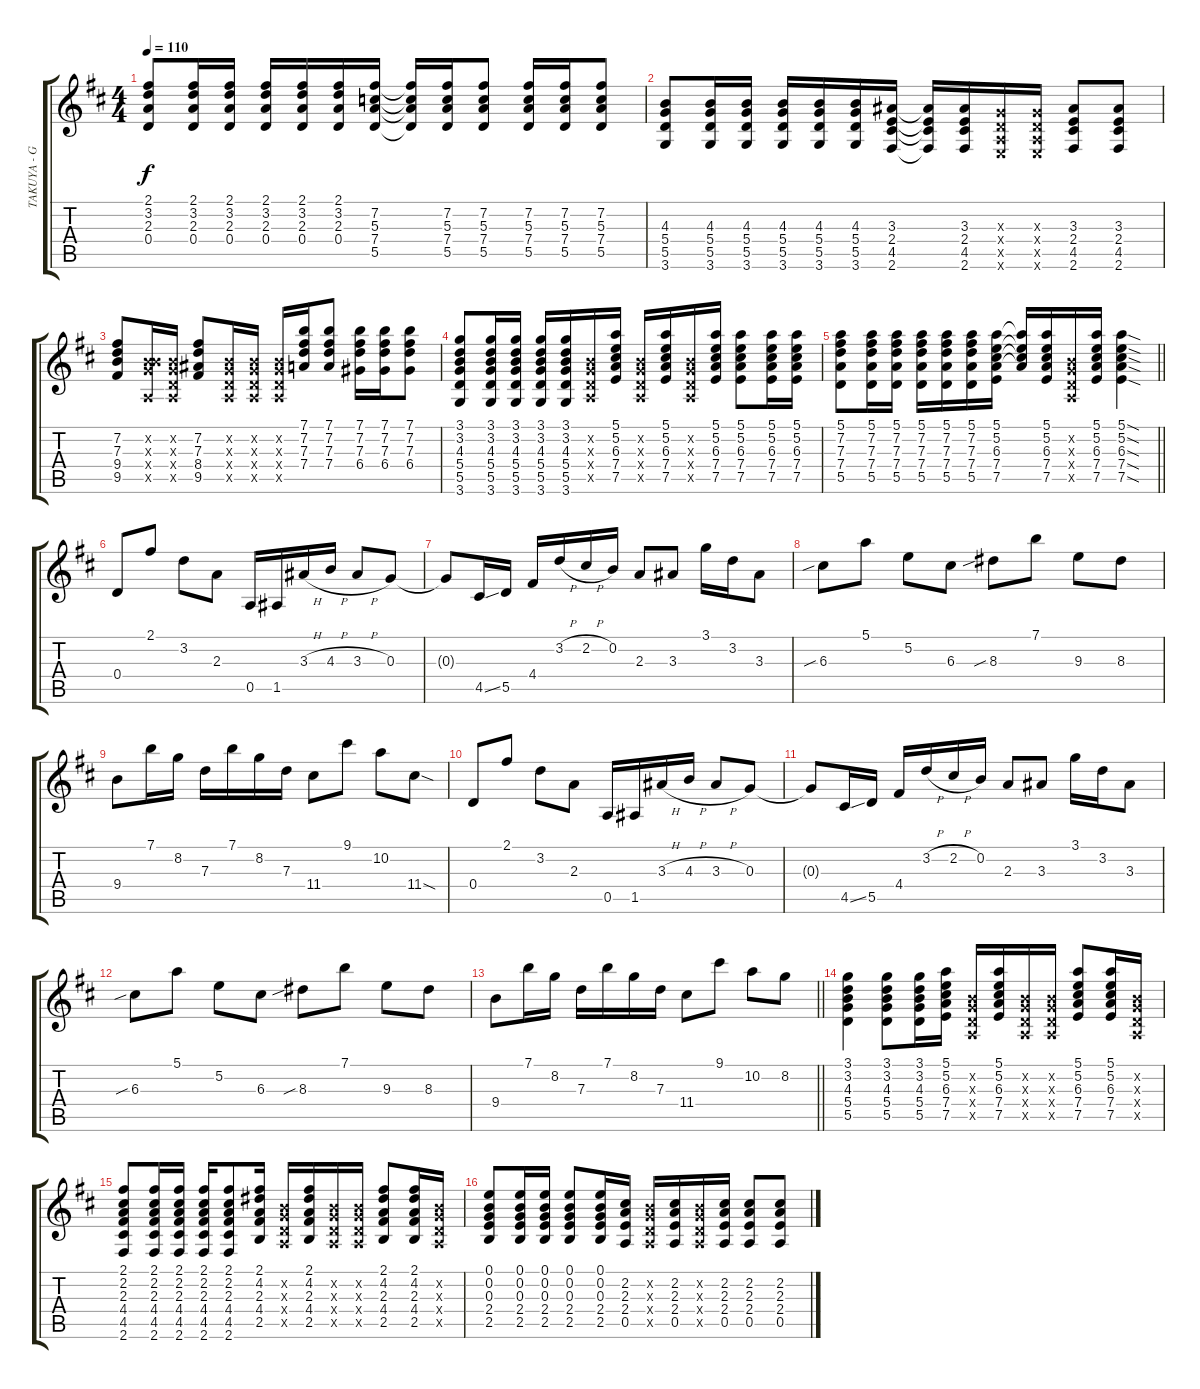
\track ("TAKUYA - Guitar 2" "TAKUYA - G") {instrument overdrivenguitar}
\staff {score tabs}
\tuning (E4 B3 G3 D3 A2 E2) {hide}
\ts (4 4)
\tempo 110
\clef g2
\ks d
(2.1 3.2 2.3 0.4).8{dy f} (2.1 3.2 2.3 0.4).16 (2.1 3.2 2.3 0.4).16 (2.1 3.2 2.3 0.4).16 (2.1 3.2 2.3 0.4).16 (2.1 3.2 2.3 0.4).16 (7.2 5.3 7.4 5.5).16 (7.2{t} 5.3{t} 7.4{t} 5.5{t}).16 (7.2 5.3 7.4 5.5).16 (7.2 5.3 7.4 5.5).8 (7.2 5.3 7.4 5.5).16 (7.2 5.3 7.4 5.5).16 (7.2 5.3 7.4 5.5).8 |
(4.3 5.4 5.5 3.6).8 (4.3 5.4 5.5 3.6).16 (4.3 5.4 5.5 3.6).16 (4.3 5.4 5.5 3.6).16 (4.3 5.4 5.5 3.6).16 (4.3 5.4 5.5 3.6).16 (3.3 2.4 4.5 2.6).16 (3.3{t} 2.4{t} 4.5{t} 2.6{t}).16 (3.3 2.4 4.5 2.6).16 (0.3{x} 0.4{x} 0.5{x} 0.6{x}).16 (0.3{x} 0.4{x} 0.5{x} 0.6{x}).16 (3.3 2.4 4.5 2.6).8 (3.3 2.4 4.5 2.6).8 |
(7.2 7.3 9.4 9.5).8 (0.2{x} 0.3{x} 9.4{x} 0.5{x}).16 (0.2{x} 0.3{x} 0.4{x} 0.5{x}).16 (7.2 7.3 8.4 9.5).8 (0.2{x} 0.3{x} 0.4{x} 0.5{x}).16 (0.2{x} 0.3{x} 0.4{x} 0.5{x}).16 (0.2{x} 0.3{x} 0.4{x} 0.5{x}).16 (7.1 7.2 7.3 7.4).16 (7.1 7.2 7.3 7.4).8 (7.1 7.2 7.3 6.4).16 (7.1 7.2 7.3 6.4).16 (7.1 7.2 7.3 6.4).8 |
(3.1 3.2 4.3 5.4 5.5 3.6).8 (3.1 3.2 4.3 5.4 5.5 3.6).16 (3.1 3.2 4.3 5.4 5.5 3.6).16 (3.1 3.2 4.3 5.4 5.5 3.6).16 (3.1 3.2 4.3 5.4 5.5 3.6).16 (0.2{x} 0.3{x} 0.4{x} 0.5{x}).16 (5.1 5.2 6.3 7.4 7.5).16 (0.2{x} 0.3{x} 0.4{x} 0.5{x}).16 (5.1 5.2 6.3 7.4 7.5).16 (0.2{x} 0.3{x} 0.4{x} 0.5{x}).16 (5.1 5.2 6.3 7.4 7.5).16 (5.1 5.2 6.3 7.4 7.5).8 (5.1 5.2 6.3 7.4 7.5).16 (5.1 5.2 6.3 7.4 7.5).16 |
\barLineRight lightlight
(5.1 7.2 7.3 7.4 5.5).8 (5.1 7.2 7.3 7.4 5.5).16 (5.1 7.2 7.3 7.4 5.5).16 (5.1 7.2 7.3 7.4 5.5).16 (5.1 7.2 7.3 7.4 5.5).16 (5.1 7.2 7.3 7.4 5.5).16 (5.1 5.2 6.3 7.4 7.5).16 (5.1{t} 5.2{t} 6.3{t} 7.4{t}).16 (5.1 5.2 6.3 7.4 7.5).16 (0.2{x} 0.3{x} 0.4{x} 0.5{x}).16 (5.1 5.2 6.3 7.4 7.5).16 (5.1{sod} 5.2{sod} 6.3{sod} 7.4{sod} 7.5{sod}).4 |
0.4.8 2.1.8 3.2.8 2.3.8 0.5.16 1.5.16 3.3{h}.16 4.3{h}.16 3.3{h}.8 0.3.8 |
0.3{t}.8 4.5{ss}.16 5.5.16 4.4.16 3.2{h}.16 2.2{h}.16 0.2.16 2.3.8 3.3.8 3.1.16 3.2.16 3.3.8 |
6.3{sib}.8 5.1.8 5.2.8 6.3.8 8.3{sib}.8 7.1.8 9.3.8 8.3.8 |
9.4.8 7.1.16 8.2.16 7.3.16 7.1.16 8.2.16 7.3.16 11.4.8 9.1.8 10.2.8 11.4{sod}.8 |
0.4.8 2.1.8 3.2.8 2.3.8 0.5.16 1.5.16 3.3{h}.16 4.3{h}.16 3.3{h}.8 0.3.8 |
0.3{t}.8 4.5{ss}.16 5.5.16 4.4.16 3.2{h}.16 2.2{h}.16 0.2.16 2.3.8 3.3.8 3.1.16 3.2.16 3.3.8 |
6.3{sib}.8 5.1.8 5.2.8 6.3.8 8.3{sib}.8 7.1.8 9.3.8 8.3.8 |
\barLineRight lightlight
9.4.8 7.1.16 8.2.16 7.3.16 7.1.16 8.2.16 7.3.16 11.4.8 9.1.8 10.2.8 8.2.8 |
(3.1 3.2 4.3 5.4 5.5).4 (3.1 3.2 4.3 5.4 5.5).8 (3.1 3.2 4.3 5.4 5.5).16 (5.1 5.2 6.3 7.4 7.5).16 (0.2{x} 0.3{x} 0.4{x} 0.5{x}).16 (5.1 5.2 6.3 7.4 7.5).16 (0.2{x} 0.3{x} 0.4{x} 0.5{x}).16 (0.2{x} 0.3{x} 0.4{x} 0.5{x}).16 (5.1 5.2 6.3 7.4 7.5).8 (5.1 5.2 6.3 7.4 7.5).16 (0.2{x} 0.3{x} 0.4{x} 0.5{x}).16 |
(2.1 2.2 2.3 4.4 4.5 2.6).8 (2.1 2.2 2.3 4.4 4.5 2.6).16 (2.1 2.2 2.3 4.4 4.5 2.6).16 (2.1 2.2 2.3 4.4 4.5 2.6).16 (2.1 2.2 2.3 4.4 4.5 2.6).8 (2.1 4.2 2.3 4.4 2.5).16 (0.2{x} 0.3{x} 0.4{x} 0.5{x}).16 (2.1 4.2 2.3 4.4 2.5).16 (0.2{x} 0.3{x} 0.4{x} 0.5{x}).16 (0.2{x} 0.3{x} 0.4{x} 0.5{x}).16 (2.1 4.2 2.3 4.4 2.5).8 (2.1 4.2 2.3 4.4 2.5).16 (0.2{x} 0.3{x} 0.4{x} 0.5{x}).16 |
(0.1 0.2 0.3 2.4 2.5).8 (0.1 0.2 0.3 2.4 2.5).16 (0.1 0.2 0.3 2.4 2.5).16 (0.1 0.2 0.3 2.4 2.5).8 (0.1 0.2 0.3 2.4 2.5).16 (2.2 2.3 2.4 0.5).16 (0.2{x} 0.3{x} 0.4{x} 0.5{x}).16 (2.2 2.3 2.4 0.5).16 (0.2{x} 0.3{x} 0.4{x} 0.5{x}).16 (2.2 2.3 2.4 0.5).16 (2.2 2.3 2.4 0.5).8 (2.2 2.3 2.4 0.5).8
